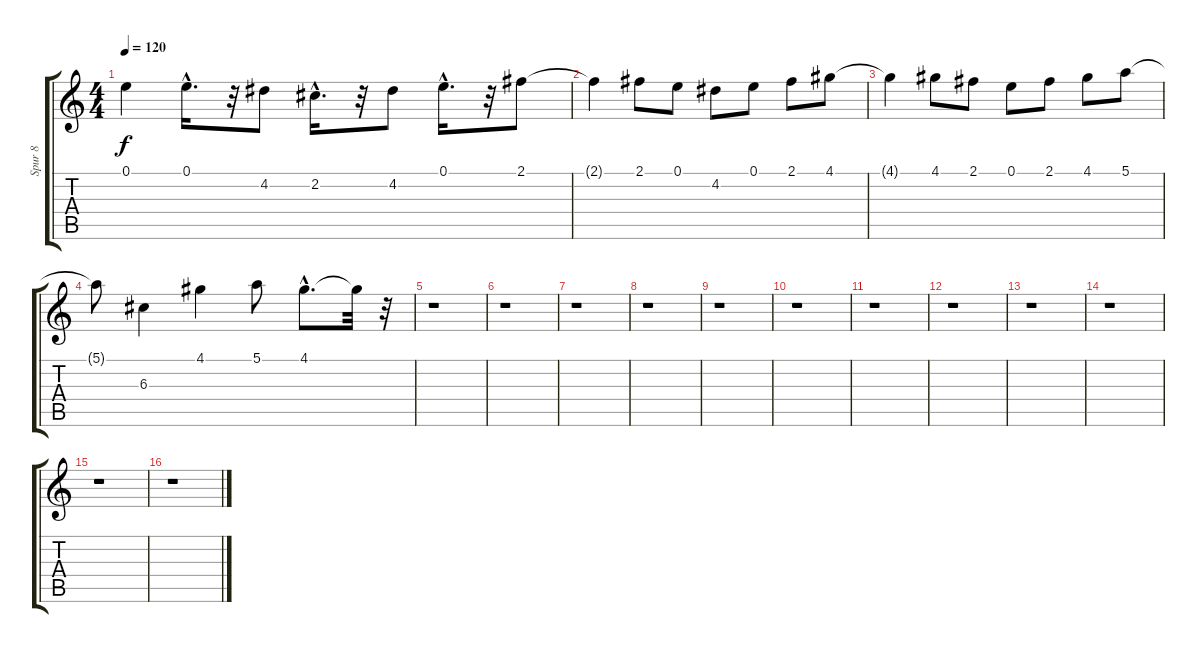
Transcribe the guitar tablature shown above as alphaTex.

\track ("Spur 8" "Spur 8") {instrument overdrivenguitar}
\staff {score tabs}
\tuning (E4 B3 G3 D3 A2 E2) {hide}
\ts (4 4)
\tempo 120
\clef g2
\ks c
0.1.4{dy f} 0.1{hac}.16{d} r.32 4.2.8 2.2{hac}.16{d} r.32 4.2.8 0.1{hac}.16{d} r.32 2.1.8 |
2.1{t}.4 2.1.8 0.1.8 4.2.8 0.1.8 2.1.8 4.1.8 |
4.1{t}.4 4.1.8 2.1.8 0.1.8 2.1.8 4.1.8 5.1.8 |
5.1{t}.8 6.3.4 4.1.4 5.1.8 4.1{hac}.8{d} 4.1{t}.32 r.32 |
r.1 |
r.1 |
r.1 |
r.1 |
r.1 |
r.1 |
r.1 |
r.1 |
r.1 |
r.1 |
r.1 |
r.1
